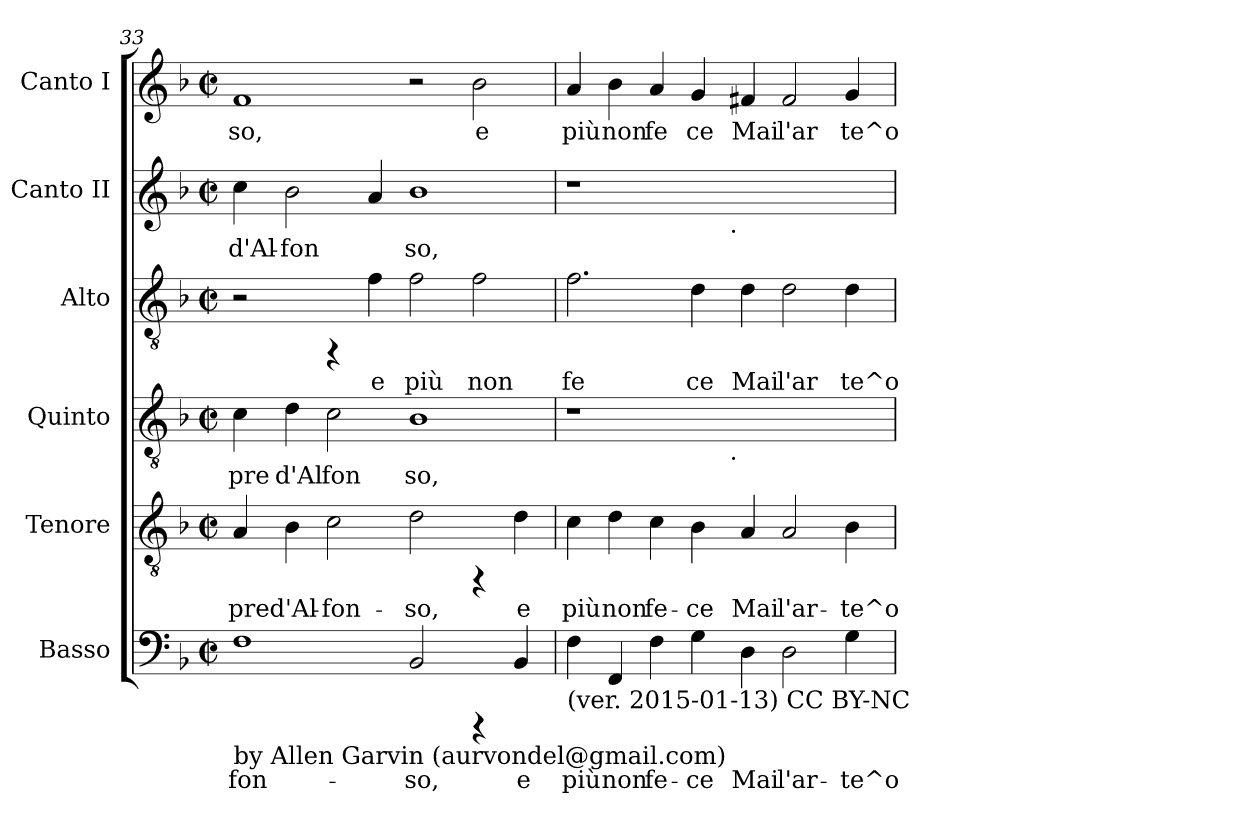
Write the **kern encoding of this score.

**kern	**text	**kern	**text	**kern	**text	**kern	**text	**kern	**text	**kern	**text
*part6	*part6	*part5	*part5	*part4	*part4	*part3	*part3	*part2	*part2	*part1	*part1
*staff6	*staff6	*staff5	*staff5	*staff4	*staff4	*staff3	*staff3	*staff2	*staff2	*staff1	*staff1
*I"Basso	*	*I"Tenore	*	*I"Quinto	*	*I"Alto	*	*I"Canto II	*	*I"Canto I	*
*clefF4	*	*clefGv2	*	*clefGv2	*	*clefGv2	*	*clefG2	*	*clefG2	*
*k[b-]	*	*k[b-]	*	*k[b-]	*	*k[b-]	*	*k[b-]	*	*k[b-]	*
*F:	*	*F:	*	*F:	*	*F:	*	*F:	*	*F:	*
*M2/2	*	*M2/2	*	*M2/2	*	*M2/2	*	*M2/2	*	*M2/2	*
*met(c|)	*	*met(c|)	*	*met(c|)	*	*met(c|)	*	*met(c|)	*	*met(c|)	*
=33	=33	=33	=33	=33	=33	=33	=33	=33	=33	=33	=33
!LO:TX:b:t=by Allen Garvin (aurvondel@gmail.com)	!	!	!	!	!	!	!	!	!	!	!
!	!LO:LY:b:cj	!	!LO:LY:b:cj	!	!LO:LY:b:cj	!	!	!	!LO:LY:b:cj	!	!LO:LY:b:cj
1F	-fon-	4A/	-pre	4c\	pre	2r	.	4cc\	d'Al-	1f	so,
!	!	!	!LO:LY:b:cj	!	!LO:LY:b:cj	!	!	!	!LO:LY:b:cj	!	!
.	.	4B-\	d'Al-	4d\	d'Al	.	.	2b-\	-fon-	.	.
!	!	!	!LO:LY:b:cj	!	!LO:LY:b:cj	!	!	!	!	!	!
.	.	2c\	-fon-	2c\	fon	4rFF	.	.	.	.	.
!	!	!	!	!	!	!	!LO:LY:b:cj	!	!LO:LY:b:cj	!	!
.	.	.	.	.	.	4f\	e	4a/	--	.	.
!	!LO:LY:b:cj	!	!LO:LY:b:cj	!	!LO:LY:b:cj	!	!LO:LY:b:cj	!	!LO:LY:b:cj	!	!
2BB-/	-so,	2d\	-so,	1B-	so,	2f\	più	1b-	-so,	2r	.
!	!	!	!	!	!	!	!LO:LY:b:cj	!	!	!	!LO:LY:b:cj
4rCCC	.	4rFF	.	.	.	2f\	non	.	.	2b-\	e
!	!LO:LY:b:cj	!	!LO:LY:b:cj	!	!	!	!	!	!	!	!
4BB-/	e	4d\	e	.	.	.	.	.	.	.	.
=34	=34	=34	=34	=34	=34	=34	=34	=34	=34	=34	=34
!LO:TX:b:t=(ver. 2015-01-13) CC BY-NC	!	!	!	!	!	!	!	!	!	!	!
!	!LO:LY:b:cj	!	!LO:LY:b:cj	!	!	!	!LO:LY:b:cj	!	!	!	!LO:LY:b:cj
*	*	*	*	*^	*	*	*	*^	*	*	*
4F\	più	4c\	più	1r	2ryy	.	2.f\	fe	1r	2ryy	.	4a/	più
!	!LO:LY:b:cj	!	!LO:LY:b:cj	!	!	!	!	!	!	!	!	!	!LO:LY:b:cj
4FF/	non	4d\	non	.	.	.	.	.	.	.	.	4b-\	non
!	!LO:LY:b:cj	!	!LO:LY:b:cj	!	!	!	!	!	!	!	!	!	!LO:LY:b:cj
4F\	fe-	4c\	fe-	.	4...ryy	.	.	.	.	4...ryy	.	4a/	fe
!	!LO:LY:b:cj	!	!LO:LY:b:cj	!	!	!	!	!LO:LY:b:cj	!	!	!	!	!LO:LY:b:cj
4G\	-ce	4B-\	-ce	.	.	.	4d\	ce	.	.	.	4g/	ce
!	!	!	!	!	!	!	!	!	!	!LO:TX:b:t=.	!	!	!
!	!	!	!	!	!LO:TX:b:t=.	!	!	!	!	!	!	!	!
.	.	.	.	.	1ryy	.	.	.	.	1ryy	.	.	.
!	!LO:LY:b:cj	!	!LO:LY:b:cj	!	!	!	!	!LO:LY:b:cj	!	!	!	!	!LO:LY:b:cj
4D\	Mai	4A/	Mai	1ryy	.	.	4d\	Mai	1ryy	.	.	4f#X/	Mai
!	!LO:LY:b:cj	!	!LO:LY:b:cj	!	!	!	!	!LO:LY:b:cj	!	!	!	!	!LO:LY:b:cj
2D\	l'ar-	2A/	l'ar-	.	.	.	2d\	l'ar	.	.	.	2f#/	l'ar
!	!LO:LY:b:cj	!	!LO:LY:b:cj	!	!	!	!	!LO:LY:b:cj	!	!	!	!	!LO:LY:b:cj
4G\	-te^o	4B-\	-te^o	.	.	.	4d\	te^o	.	.	.	4g/	te^o
.	.	.	.	.	32ryy	.	.	.	.	32ryy	.	.	.
*	*	*	*	*v	*v	*	*	*	*v	*v	*	*	*
=	=	=	=	=	=	=	=	=	=	=	=
*-	*-	*-	*-	*-	*-	*-	*-	*-	*-	*-	*-
